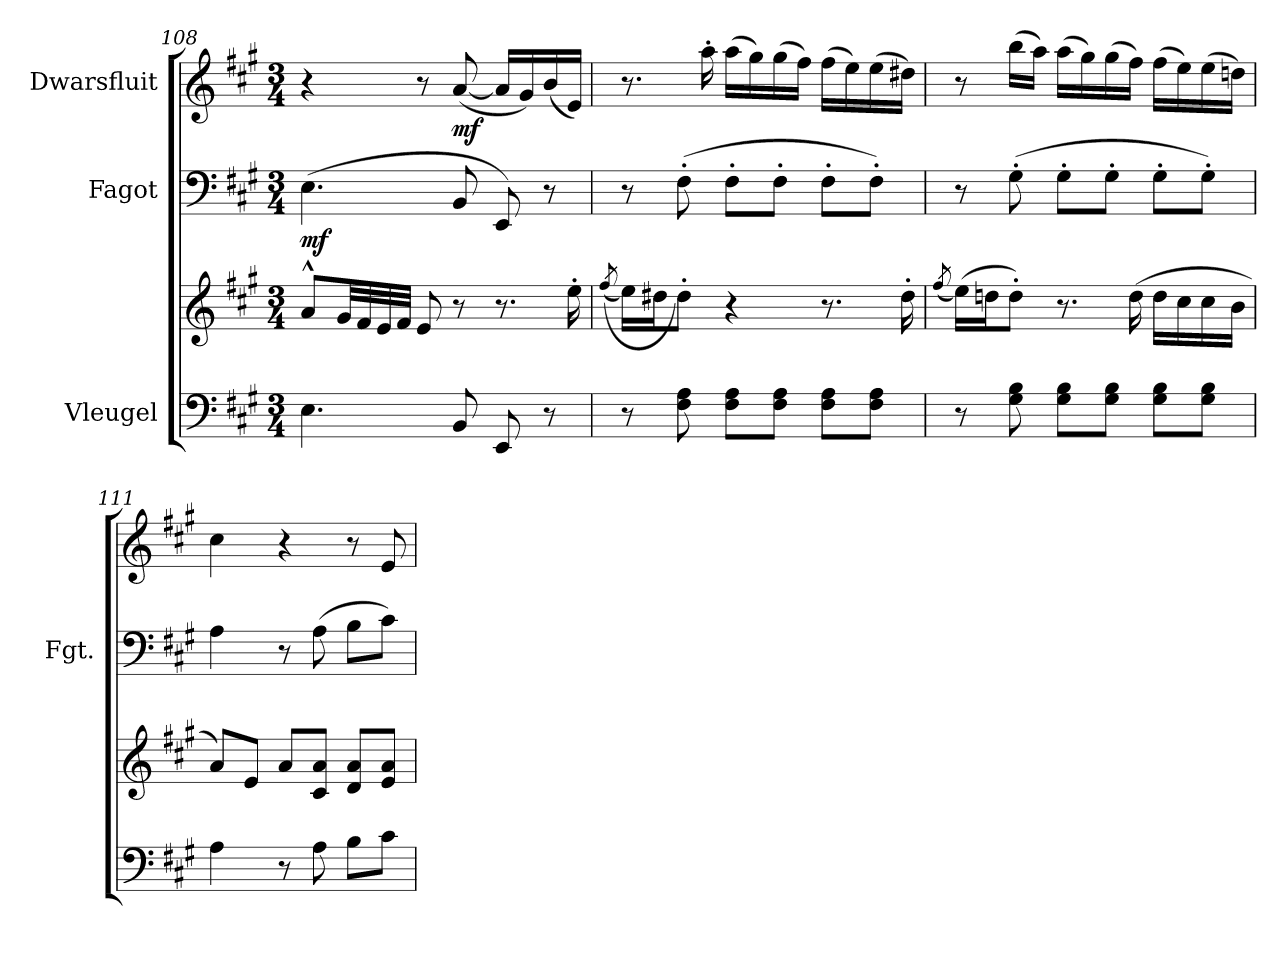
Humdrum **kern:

**kern	**kern	**dynam	**kern	**dynam	**kern	**dynam
*part3	*part3	*part3	*part2	*part2	*part1	*part1
*staff4	*staff3	*staff3/4	*staff2	*staff2	*staff1	*staff1
*I"Vleugel	*	*	*I"Fagot	*	*I"Dwarsfluit	*
*	*	*	*I'Fgt.	*	*	*
*clefF4	*clefG2	*	*clefF4	*	*clefG2	*
*k[f#c#g#]	*k[f#c#g#]	*	*k[f#c#g#]	*	*k[f#c#g#]	*
*M3/4	*M3/4	*	*M3/4	*	*M3/4	*
=108	=108	=108	=108	=108	=108	=108
!	!	!LO:DY:b=2	!	!	!	!
!	!	!LO:DY:n=1:b	!	!LO:DY:b	!	!
4.E\	8a^^/L	mf mf	(4.E\	mf	4r	.
.	32g#/LL	.	.	.	.	.
.	32f#/	.	.	.	.	.
.	32e/	.	.	.	.	.
.	32f#/JJJ	.	.	.	.	.
.	8e/	.	.	.	8r	.
!	!	!	!	!	!	!LO:DY:b
8BB/	8r	.	8BB/	.	([8a/	mf
8EE/	8.r	.	8EE/)	.	16a/LL]	.
.	.	.	.	.	16g#/)	.
8r	.	.	8r	.	(16b/	.
.	16ee'\	.	.	.	16e/JJ)	.
=109	=109	=109	=109	=109	=109	=109
.	((>8qff#/	.	.	.	.	.
8r	16ee\LL)	.	8r	.	8.r	.
.	16dd#X\J	.	.	.	.	.
8F#\ 8A\	8dd#'\J)	.	(8F#'\	.	.	.
.	.	.	.	.	16aa'\	.
8F#\ 8A\L	4r	.	8F#'\L	.	(16aa\LL	.
.	.	.	.	.	16gg#\)	.
8F#\ 8A\J	.	.	8F#'\J	.	(16gg#\	.
.	.	.	.	.	16ff#\JJ)	.
8F#\ 8A\L	8.r	.	8F#'\L	.	(16ff#\LL	.
.	.	.	.	.	16ee\)	.
8F#\ 8A\J	.	.	8F#'\J)	.	(16ee\	.
.	16dd#'\	.	.	.	16dd#X\JJ)	.
=110	=110	=110	=110	=110	=110	=110
.	(8qff#/	.	.	.	.	.
8r	(16ee\LL)	.	8r	.	8r	.
.	16ddn\J	.	.	.	.	.
8G#\ 8B\	8dd'\J)	.	(8G#'\	.	(16bb\LL	.
.	.	.	.	.	16aa\JJ)	.
8G#\ 8B\L	8.r	.	8G#'\L	.	(16aa\LL	.
.	.	.	.	.	16gg#\)	.
8G#\ 8B\J	.	.	8G#'\J	.	(16gg#\	.
.	(16dd\	.	.	.	16ff#\JJ)	.
8G#\ 8B\L	16dd\LL	.	8G#'\L	.	(16ff#\LL	.
.	16cc#\	.	.	.	16ee\)	.
8G#\ 8B\J	16cc#\	.	8G#'\J)	.	(16ee\	.
.	16b\JJ	.	.	.	16ddn\JJ)	.
!!LO:LB:g=z
=111	=111	=111	=111	=111	=111	=111
4A\	8a/L)	.	4A\	.	4cc#\	.
.	8e/J	.	.	.	.	.
8r	8a/L	.	8r	.	4r	.
8A\	8c#/ 8a/J	.	(8A\	.	.	.
8B\L	8d/ 8a/L	.	8B\L	.	8r	.
8c#\J	8e/ 8a/J	.	8c#\J)	.	8e/	.
=	=	=	=	=	=	=
*-	*-	*-	*-	*-	*-	*-
